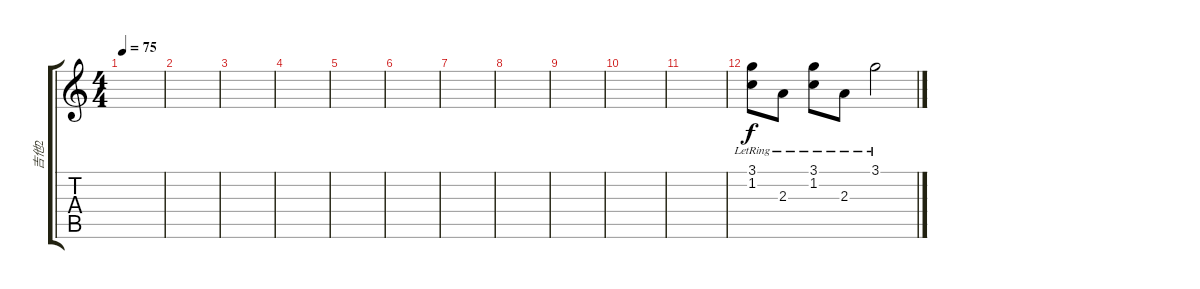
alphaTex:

\track ("吉他2" "吉他2") {instrument acousticguitarsteel}
\staff {score tabs}
\tuning (E4 B3 G3 D3 A2 E2) {hide}
\ts (4 4)
\tempo 75
\clef g2
\ks c
|
|
|
|
|
|
|
|
|
|
|
(3.1{lr} 1.2{lr}).8 2.3{lr}.8 (3.1{lr} 1.2{lr}).8 2.3{lr}.8 3.1{lr}.2
